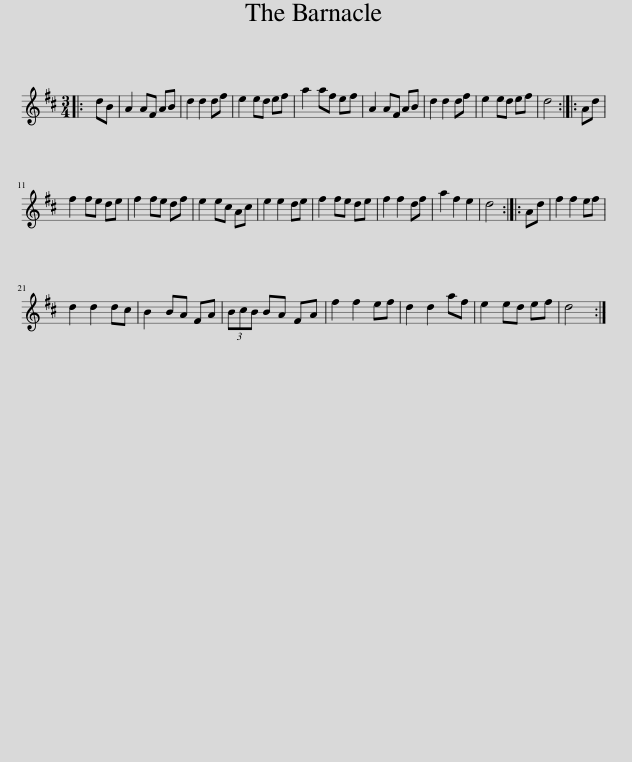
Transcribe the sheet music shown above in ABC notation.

X:1
L:1/8
M:3/4
I:linebreak $
K:D
V:1 treble
V:1
|: dB | A2 AF AB | d2 d2 df | e2 ed ef | a2 af ef | %5
 A2 AF AB | d2 d2 df | e2 ed ef | d4 :: Ad |$ %10
 f2 fe de | f2 fe df | e2 ec Ac | e2 e2 de | f2 fe de | %15
 f2 f2 df | a2 f2 e2 | d4 :: Ad | f2 f2 ef |$ %20
 d2 d2 dc | B2 BA FA | (3BcB BA FA | f2 f2 ef | d2 d2 af | %25
 e2 ed ef | d4 :| %27
